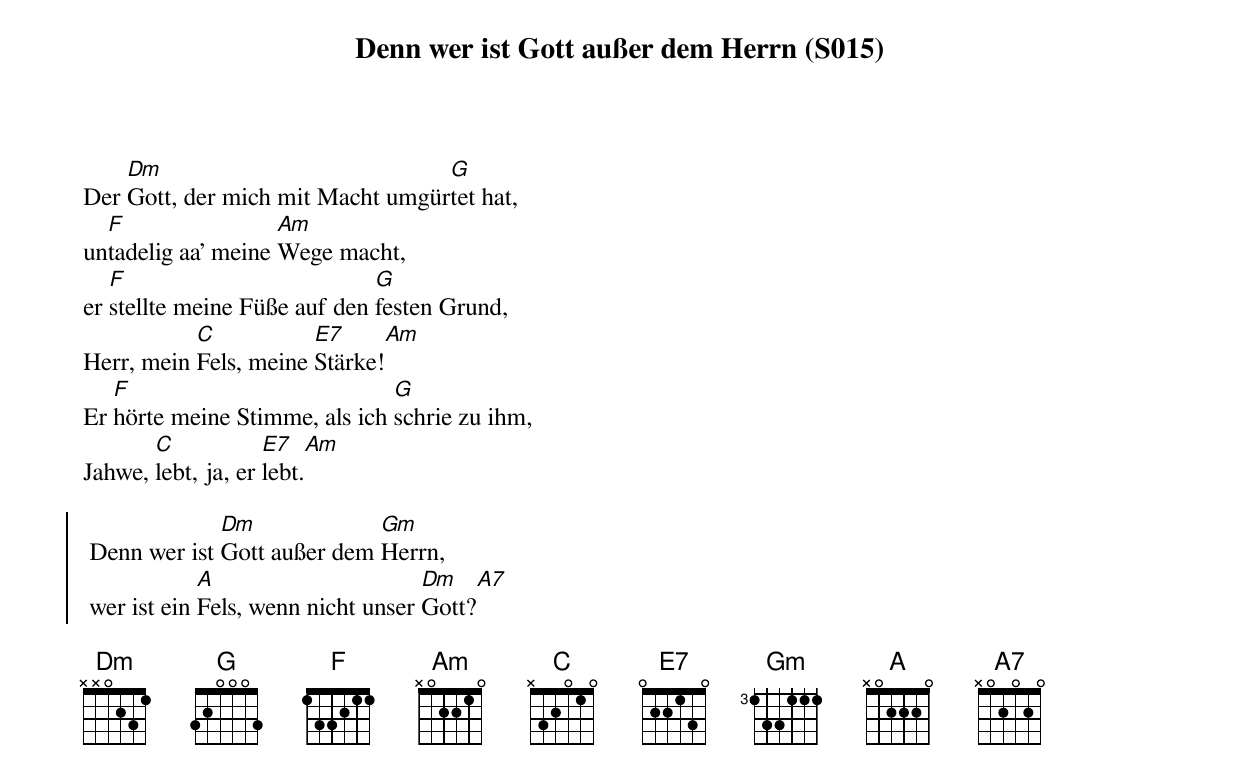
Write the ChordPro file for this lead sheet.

{title: Denn wer ist Gott außer dem Herrn (S015)}
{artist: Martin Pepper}
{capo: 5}

Der [Dm]Gott, der mich mit Macht umgür[G]tet hat,
un[F]tadelig aa' meine [Am]Wege macht,
er [F]stellte meine Füße auf den [G]festen Grund,
Herr, mein [C]Fels, meine [E7]Stärke![Am]
Er [F]hörte meine Stimme, als ich [G]schrie zu ihm,
Jahwe, [C]lebt, ja, er [E7]lebt.[Am]

{soc}
 Denn wer ist [Dm]Gott außer dem [Gm]Herrn,
 wer ist ein [A]Fels, wenn nicht unser [Dm]Gott?[A7]
 {eoc}

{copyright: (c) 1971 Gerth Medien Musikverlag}
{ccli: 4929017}
